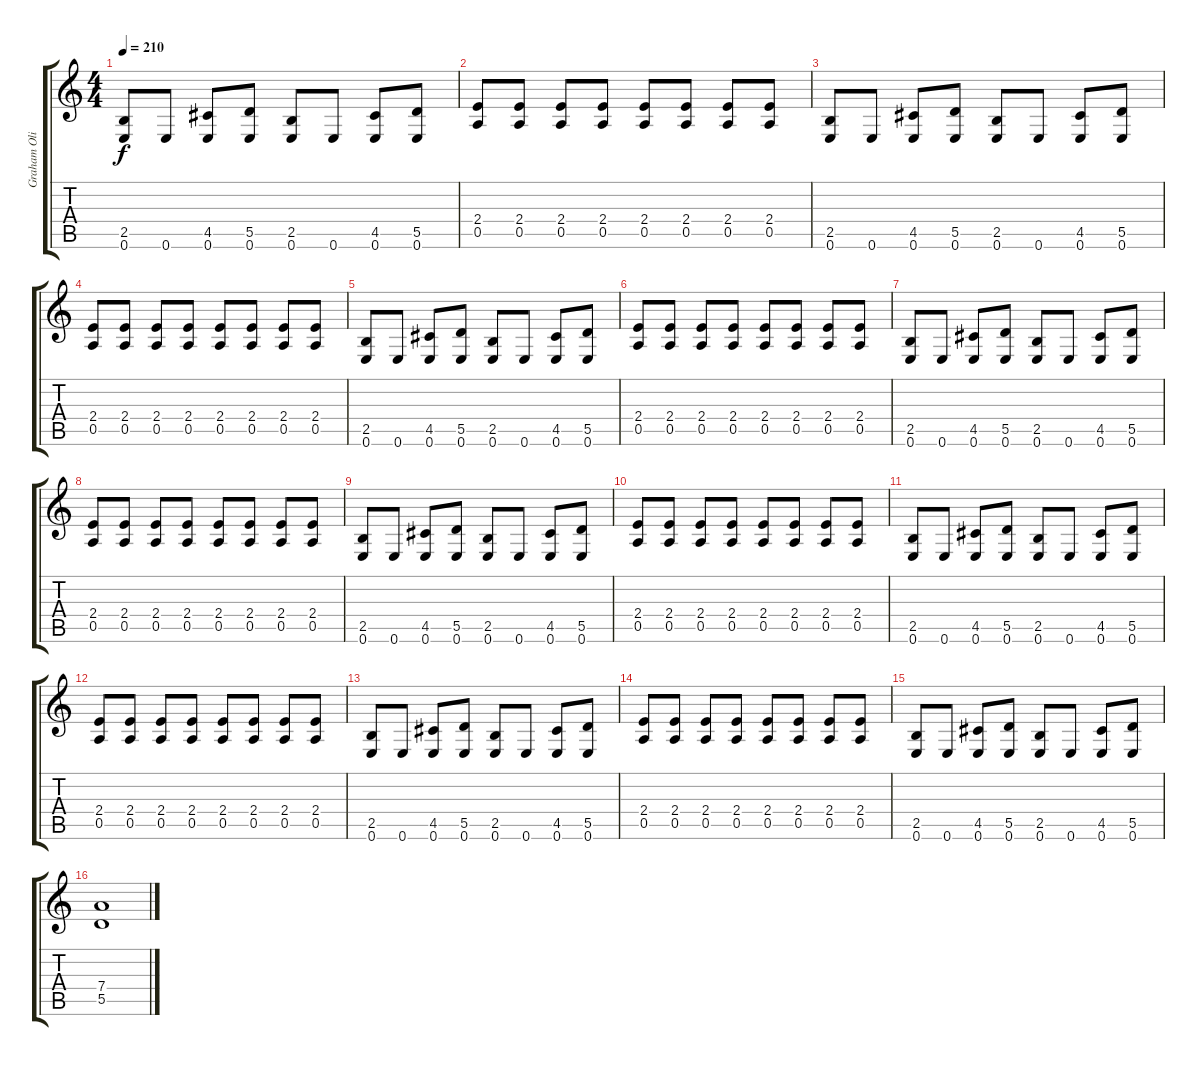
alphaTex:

\track ("Graham Oliver" "Graham Oli") {instrument distortionguitar}
\staff {score tabs}
\tuning (E4 B3 G3 D3 A2 E2) {hide}
\ts (4 4)
\tempo 210
\clef g2
\ks c
(2.5 0.6).8{dy f} 0.6.8 (4.5 0.6).8 (5.5 0.6).8 (2.5 0.6).8 0.6.8 (4.5 0.6).8 (5.5 0.6).8 |
(2.4 0.5).8 (2.4 0.5).8 (2.4 0.5).8 (2.4 0.5).8 (2.4 0.5).8 (2.4 0.5).8 (2.4 0.5).8 (2.4 0.5).8 |
(2.5 0.6).8 0.6.8 (4.5 0.6).8 (5.5 0.6).8 (2.5 0.6).8 0.6.8 (4.5 0.6).8 (5.5 0.6).8 |
(2.4 0.5).8 (2.4 0.5).8 (2.4 0.5).8 (2.4 0.5).8 (2.4 0.5).8 (2.4 0.5).8 (2.4 0.5).8 (2.4 0.5).8 |
(2.5 0.6).8 0.6.8 (4.5 0.6).8 (5.5 0.6).8 (2.5 0.6).8 0.6.8 (4.5 0.6).8 (5.5 0.6).8 |
(2.4 0.5).8 (2.4 0.5).8 (2.4 0.5).8 (2.4 0.5).8 (2.4 0.5).8 (2.4 0.5).8 (2.4 0.5).8 (2.4 0.5).8 |
(2.5 0.6).8 0.6.8 (4.5 0.6).8 (5.5 0.6).8 (2.5 0.6).8 0.6.8 (4.5 0.6).8 (5.5 0.6).8 |
(2.4 0.5).8 (2.4 0.5).8 (2.4 0.5).8 (2.4 0.5).8 (2.4 0.5).8 (2.4 0.5).8 (2.4 0.5).8 (2.4 0.5).8 |
(2.5 0.6).8 0.6.8 (4.5 0.6).8 (5.5 0.6).8 (2.5 0.6).8 0.6.8 (4.5 0.6).8 (5.5 0.6).8 |
(2.4 0.5).8 (2.4 0.5).8 (2.4 0.5).8 (2.4 0.5).8 (2.4 0.5).8 (2.4 0.5).8 (2.4 0.5).8 (2.4 0.5).8 |
(2.5 0.6).8 0.6.8 (4.5 0.6).8 (5.5 0.6).8 (2.5 0.6).8 0.6.8 (4.5 0.6).8 (5.5 0.6).8 |
(2.4 0.5).8 (2.4 0.5).8 (2.4 0.5).8 (2.4 0.5).8 (2.4 0.5).8 (2.4 0.5).8 (2.4 0.5).8 (2.4 0.5).8 |
(2.5 0.6).8 0.6.8 (4.5 0.6).8 (5.5 0.6).8 (2.5 0.6).8 0.6.8 (4.5 0.6).8 (5.5 0.6).8 |
(2.4 0.5).8 (2.4 0.5).8 (2.4 0.5).8 (2.4 0.5).8 (2.4 0.5).8 (2.4 0.5).8 (2.4 0.5).8 (2.4 0.5).8 |
(2.5 0.6).8 0.6.8 (4.5 0.6).8 (5.5 0.6).8 (2.5 0.6).8 0.6.8 (4.5 0.6).8 (5.5 0.6).8 |
(7.4 5.5).1
